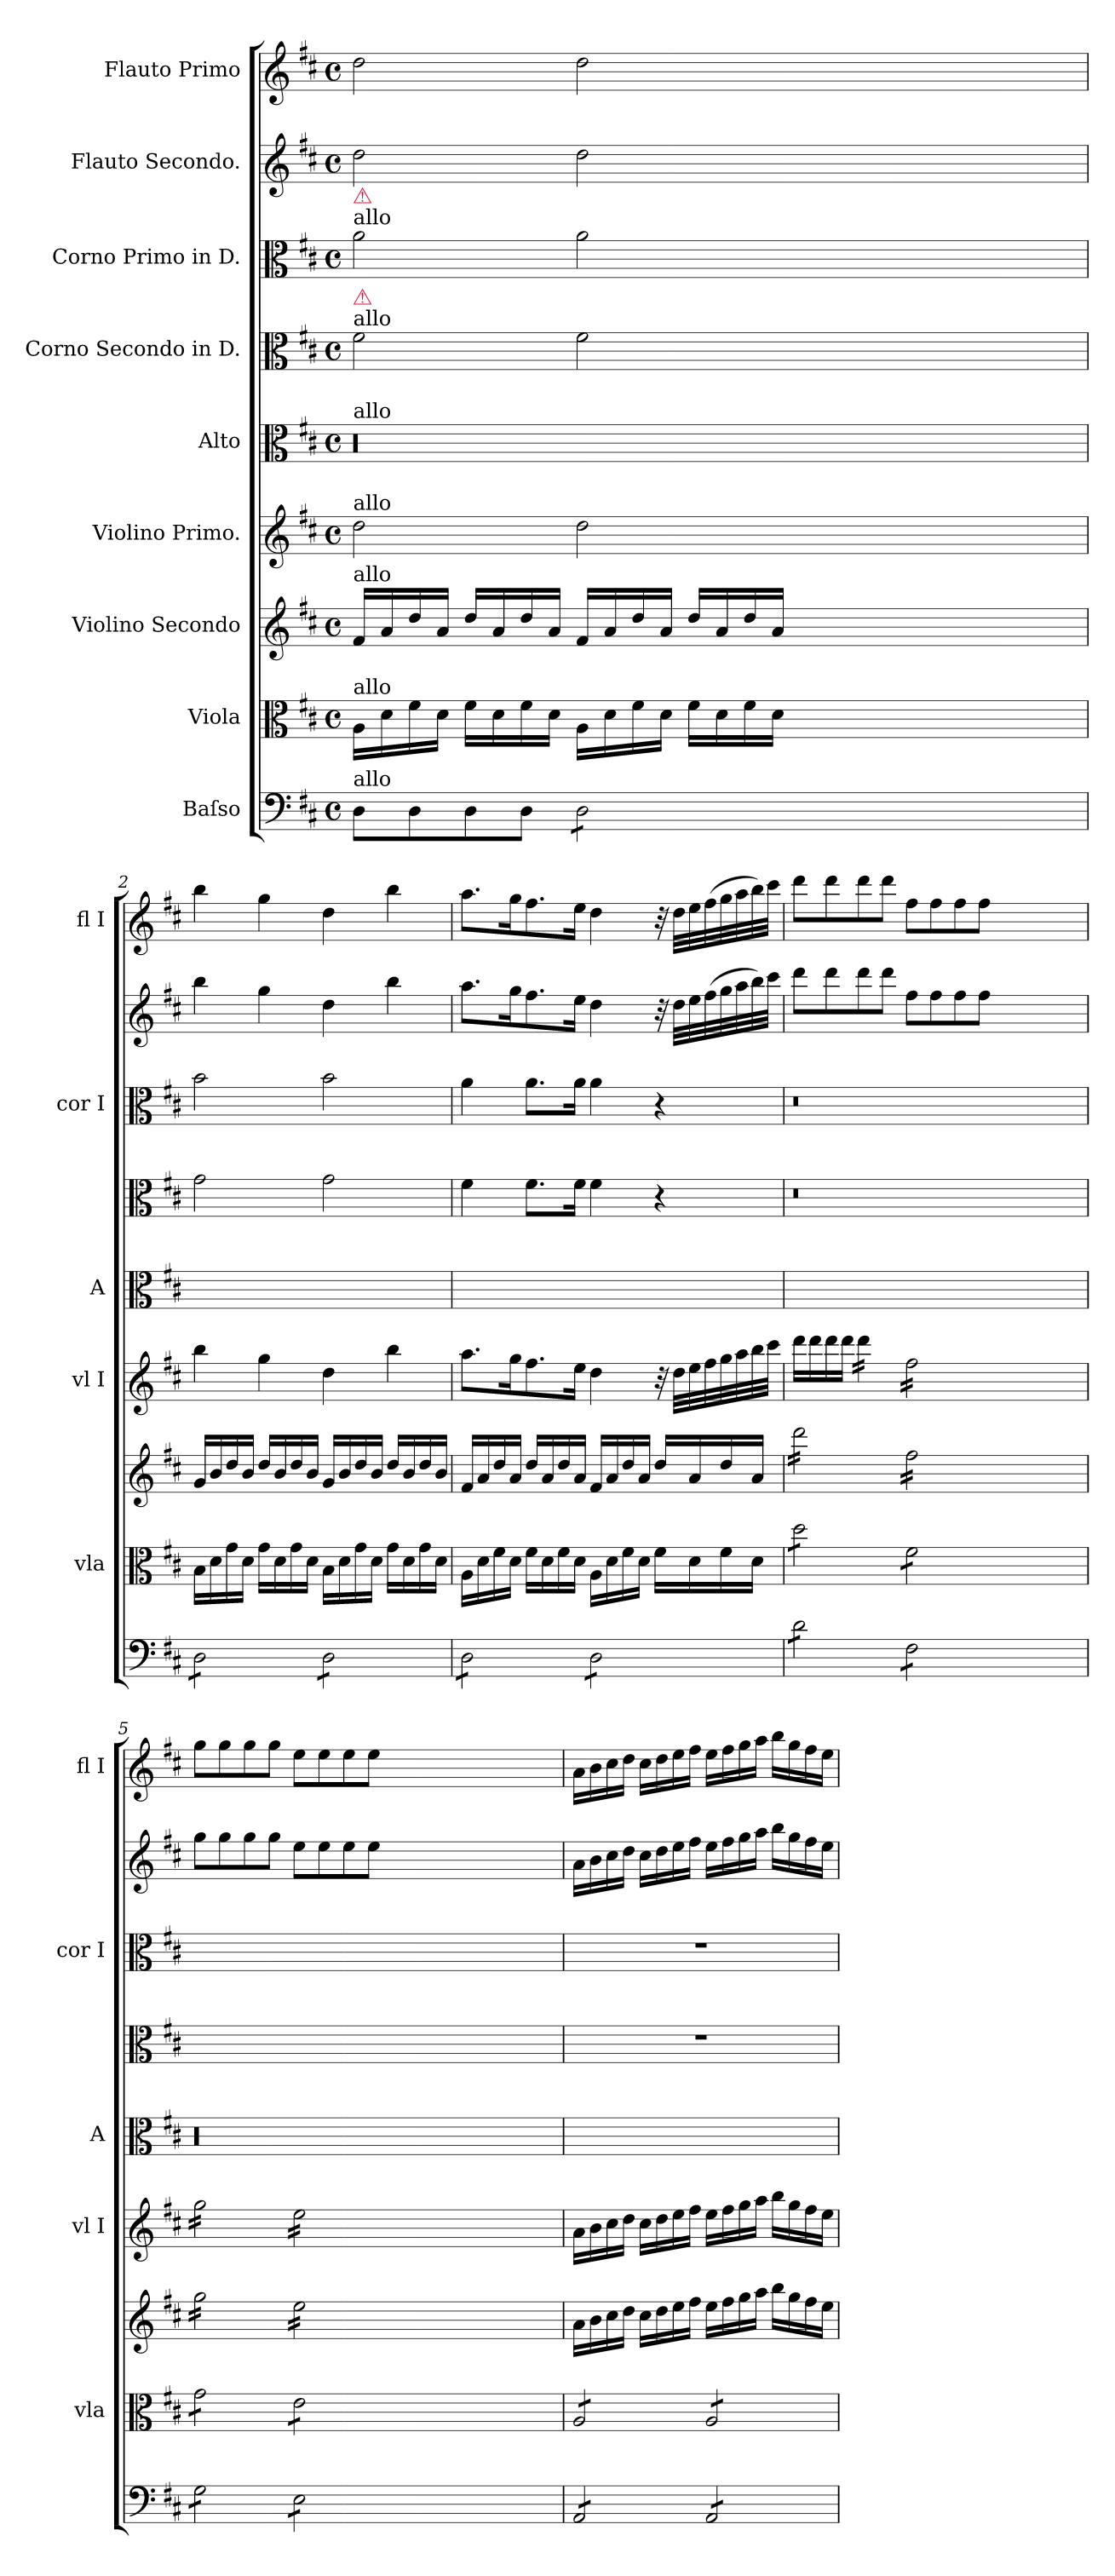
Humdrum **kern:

**kern	**kern	**kern	**kern	**kern	**kern	**kern	**kern	**kern
*part9	*part8	*part7	*part6	*part5	*part4	*part3	*part2	*part1
*staff9	*staff8	*staff7	*staff6	*staff5	*staff4	*staff3	*staff2	*staff1
*I"Baſso	*I"Viola	*I"Violino Secondo	*I"Violino Primo.	*I"Alto	*I"Corno Secondo in D.	*I"Corno Primo in D.	*I"Flauto Secondo.	*I"Flauto Primo
*	*I'vla	*	*I'vl I	*I'A	*	*I'cor I	*	*I'fl I
*clefF4	*clefC3	*clefG2	*clefG2	*clefC3	*clefC3	*clefC3	*clefG2	*clefG2
*k[f#c#]	*k[f#c#]	*k[f#c#]	*k[f#c#]	*k[f#c#]	*k[f#c#]	*k[f#c#]	*k[f#c#]	*k[f#c#]
*D:	*D:	*D:	*D:	*D:	*D:	*D:	*D:	*D:
*M4/4	*M4/4	*M4/4	*M4/4	*M4/4	*M4/4	*M4/4	*M4/4	*M4/4
*met(c)	*met(c)	*met(c)	*met(c)	*met(c)	*met(c)	*met(c)	*met(c)	*met(c)
=1	=1	=1	=1	=1	=1	=1	=1	=1
!	!	!	!	!	!	!LO:TX:a:t=allo	!	!
!	!	!	!	!	!	!LO:TX:a:color=crimson:t=⚠	!	!
!	!	!	!	!	!LO:TX:a:t=allo	!	!	!
!	!	!	!	!	!LO:TX:a:color=crimson:t=⚠	!	!	!
!	!	!	!	!LO:TX:a:t=allo	!	!	!	!
!	!	!	!LO:TX:a:t=allo	!	!	!	!	!
!	!	!LO:TX:a:t=allo	!	!	!	!	!	!
!	!LO:TX:a:t=allo	!	!	!	!	!	!	!
!LO:TX:a:t=allo	!	!	!	!	!	!	!	!
8D\L	16A\LL	16f#/LL	2dd\	00r	2f#\	2a\	2dd\	2dd\
.	16d\	16a/	.	.	.	.	.	.
8D\	16f#\	16dd/	.	.	.	.	.	.
.	16d\JJ	16a/JJ	.	.	.	.	.	.
8D\	16f#\LL	16dd/LL	.	.	.	.	.	.
.	16d\	16a/	.	.	.	.	.	.
8D\J	16f#\	16dd/	.	.	.	.	.	.
.	16d\JJ	16a/JJ	.	.	.	.	.	.
*tremolo	*	*	*	*	*	*	*	*
8D\L	16A\LL	16f#/LL	2dd\	.	2f#\	2a\	2dd\	2dd\
.	16d\	16a/	.	.	.	.	.	.
8D\	16f#\	16dd/	.	.	.	.	.	.
.	16d\JJ	16a/JJ	.	.	.	.	.	.
8D\	16f#\LL	16dd/LL	.	.	.	.	.	.
.	16d\	16a/	.	.	.	.	.	.
8D\J	16f#\	16dd/	.	.	.	.	.	.
.	16d\JJ	16a/JJ	.	.	.	.	.	.
0.ryy	0.ryy	0.ryy	0.ryy	.	0.ryy	0.ryy	0.ryy	0.ryy
=2	=2	=2	=2	=2	=2	=2	=2	=2
8D\L	16B\LL	16g/LL	4bb\	1ryy	2g\	2b\	4bb\	4bb\
.	16d\	16b/	.	.	.	.	.	.
8D\	16g\	16dd/	.	.	.	.	.	.
.	16d\JJ	16b/JJ	.	.	.	.	.	.
8D\	16g\LL	16dd/LL	4gg\	.	.	.	4gg\	4gg\
.	16d\	16b/	.	.	.	.	.	.
8D\J	16g\	16dd/	.	.	.	.	.	.
.	16d\JJ	16b/JJ	.	.	.	.	.	.
8D\L	16B\LL	16g/LL	4dd\	.	2g\	2b\	4dd\	4dd\
.	16d\	16b/	.	.	.	.	.	.
8D\	16g\	16dd/	.	.	.	.	.	.
.	16d\JJ	16b/JJ	.	.	.	.	.	.
8D\	16g\LL	16dd/LL	4bb\	.	.	.	4bb\	4bb\
.	16d\	16b/	.	.	.	.	.	.
8D\J	16g\	16dd/	.	.	.	.	.	.
.	16d\JJ	16b/JJ	.	.	.	.	.	.
=3	=3	=3	=3	=3	=3	=3	=3	=3
8D\L	16A\LL	16f#/LL	8.aa\L	1ryy	4f#\	4a\	8.aa\L	8.aa\L
.	16d\	16a/	.	.	.	.	.	.
8D\	16f#\	16dd/	.	.	.	.	.	.
.	16d\JJ	16a/JJ	16gg\K	.	.	.	16gg\K	16gg\K
8D\	16f#\LL	16dd/LL	8.ff#\	.	8.f#\L	8.a\L	8.ff#\	8.ff#\
.	16d\	16a/	.	.	.	.	.	.
8D\J	16f#\	16dd/	.	.	.	.	.	.
.	16d\JJ	16a/JJ	16ee\Jk	.	16f#\Jk	16a\Jk	16ee\Jk	16ee\Jk
8D\L	16A\LL	16f#/LL	4dd\	.	4f#\	4a\	4dd\	4dd\
.	16d\	16a/	.	.	.	.	.	.
8D\	16f#\	16dd/	.	.	.	.	.	.
.	16d\JJ	16a/JJ	.	.	.	.	.	.
8D\	16f#\LL	16dd/LL	32r	.	4r	4r	32r	32r
.	.	.	32dd\LLL	.	.	.	32dd\LLL	32dd\LLL
.	16d\	16a/	32ee\	.	.	.	32ee\	32ee\
.	.	.	32ff#\	.	.	.	(32ff#\	(32ff#\
8D\J	16f#\	16dd/	32gg\	.	.	.	32gg\	32gg\
.	.	.	32aa\	.	.	.	32aa\	32aa\
.	16d\JJ	16a/JJ	32bb\	.	.	.	32bb\)	32bb\)
.	.	.	32ccc#\JJJ	.	.	.	32ccc#\JJJ	32ccc#\JJJ
=4	=4	=4	=4	=4	=4	=4	=4	=4
*	*tremolo	*	*	*	*	*	*	*
*	*	*tremolo	*	*	*	*	*	*
8d\L	8dd\L	16ddd\LL	16ddd\LL	0ryy	0r	0r	8ddd\L	8ddd\L
.	.	16ddd\	16ddd\	.	.	.	.	.
8d\	8dd\	16ddd\	16ddd\	.	.	.	8ddd\	8ddd\
.	.	16ddd\	16ddd\JJ	.	.	.	.	.
*	*	*	*tremolo	*	*	*	*	*
8d\	8dd\	16ddd\	16ddd\LL	.	.	.	8ddd\	8ddd\
.	.	16ddd\	16ddd\	.	.	.	.	.
8d\J	8dd\J	16ddd\	16ddd\	.	.	.	8ddd\J	8ddd\J
.	.	16ddd\JJ	16ddd\JJ	.	.	.	.	.
8F#\L	8f#\L	16ff#\LL	16ff#\LL	.	.	.	8ff#\L	8ff#\L
.	.	16ff#\	16ff#\	.	.	.	.	.
8F#\	8f#\	16ff#\	16ff#\	.	.	.	8ff#\	8ff#\
.	.	16ff#\	16ff#\	.	.	.	.	.
8F#\	8f#\	16ff#\	16ff#\	.	.	.	8ff#\	8ff#\
.	.	16ff#\	16ff#\	.	.	.	.	.
8F#\J	8f#\J	16ff#\	16ff#\	.	.	.	8ff#\J	8ff#\J
.	.	16ff#\JJ	16ff#\JJ	.	.	.	.	.
1ryy	1ryy	1ryy	1ryy	.	.	.	1ryy	1ryy
=5	=5	=5	=5	=5	=5	=5	=5	=5
8G\L	8g\L	16gg\LL	16gg\LL	00r	00ryy	00ryy	8gg\L	8gg\L
.	.	16gg\	16gg\	.	.	.	.	.
8G\	8g\	16gg\	16gg\	.	.	.	8gg\	8gg\
.	.	16gg\	16gg\	.	.	.	.	.
8G\	8g\	16gg\	16gg\	.	.	.	8gg\	8gg\
.	.	16gg\	16gg\	.	.	.	.	.
8G\J	8g\J	16gg\	16gg\	.	.	.	8gg\J	8gg\J
.	.	16gg\JJ	16gg\JJ	.	.	.	.	.
8E\L	8e\L	16ee\LL	16ee\LL	.	.	.	8ee\L	8ee\L
.	.	16ee\	16ee\	.	.	.	.	.
8E\	8e\	16ee\	16ee\	.	.	.	8ee\	8ee\
.	.	16ee\	16ee\	.	.	.	.	.
8E\	8e\	16ee\	16ee\	.	.	.	8ee\	8ee\
.	.	16ee\	16ee\	.	.	.	.	.
8E\J	8e\J	16ee\	16ee\	.	.	.	8ee\J	8ee\J
.	.	16ee\JJ	16ee\JJ	.	.	.	.	.
*	*	*	*Xtremolo	*	*	*	*	*
*	*	*Xtremolo	*	*	*	*	*	*
0.ryy	0.ryy	0.ryy	0.ryy	.	.	.	0.ryy	0.ryy
=6	=6	=6	=6	=6	=6	=6	=6	=6
8AA/L	8A/L	16a\LL	16a\LL	1ryy	1r	1r	16a\LL	16a\LL
.	.	16b\	16b\	.	.	.	16b\	16b\
8AA/	8A/	16cc#\	16cc#\	.	.	.	16cc#\	16cc#\
.	.	16dd\JJ	16dd\JJ	.	.	.	16dd\JJ	16dd\JJ
8AA/	8A/	16cc#\LL	16cc#\LL	.	.	.	16cc#\LL	16cc#\LL
.	.	16dd\	16dd\	.	.	.	16dd\	16dd\
8AA/J	8A/J	16ee\	16ee\	.	.	.	16ee\	16ee\
.	.	16ff#\JJ	16ff#\JJ	.	.	.	16ff#\JJ	16ff#\JJ
8AA/L	8A/L	16ee\LL	16ee\LL	.	.	.	16ee\LL	16ee\LL
.	.	16ff#\	16ff#\	.	.	.	16ff#\	16ff#\
8AA/	8A/	16gg\	16gg\	.	.	.	16gg\	16gg\
.	.	16aa\JJ	16aa\JJ	.	.	.	16aa\JJ	16aa\JJ
8AA/	8A/	16bb\LL	16bb\LL	.	.	.	16bb\LL	16bb\LL
.	.	16gg\	16gg\	.	.	.	16gg\	16gg\
8AA/J	8A/J	16ff#\	16ff#\	.	.	.	16ff#\	16ff#\
*	*Xtremolo	*	*	*	*	*	*	*
*Xtremolo	*	*	*	*	*	*	*	*
.	.	16ee\JJ	16ee\JJ	.	.	.	16ee\JJ	16ee\JJ
=	=	=	=	=	=	=	=	=
*-	*-	*-	*-	*-	*-	*-	*-	*-
